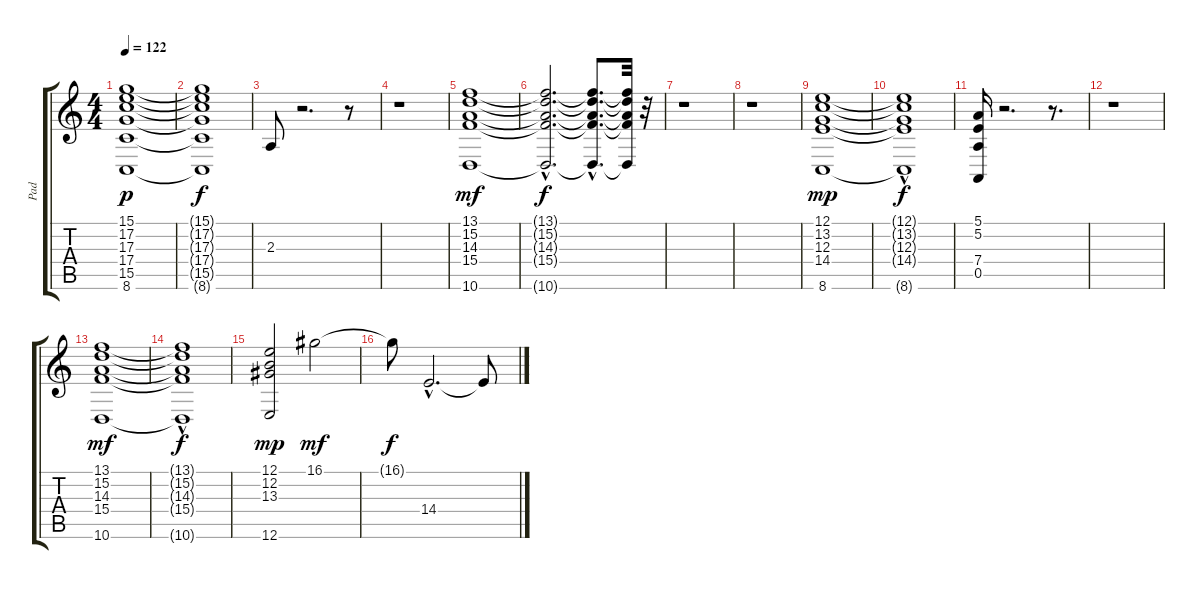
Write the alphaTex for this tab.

\track ("Pad" "Pad") {instrument pad2warm}
\staff {score tabs}
\tuning (E4 B3 G3 D3 A2 E2) {hide}
\ts (4 4)
\tempo 122
\clef g2
\ks c
(15.1 17.2 17.3 17.4 15.5 8.6).1{dy p} |
(15.1{t} 17.2{t} 17.3{t} 17.4{t} 15.5{t} 8.6{t}).1{dy f} |
2.3.8 r.2{d} r.8 |
r.1 |
(13.1 15.2 14.3 15.4 10.6).1{dy mf} |
(13.1{hac t} 15.2{hac t} 14.3{hac t} 15.4{hac t} 10.6{hac t}).2{d dy f} (13.1{hac t} 15.2{hac t} 14.3{hac t} 15.4{hac t} 10.6{hac t}).8{d} (13.1{t} 15.2{t} 14.3{t} 15.4{t} 10.6{t}).32 r.32 |
r.1 |
r.1 |
(12.1 13.2 12.3 14.4 8.6).1{dy mp} |
(12.1{t} 13.2{hac t} 12.3{hac t} 14.4{hac t} 8.6{t}).1{dy f} |
(5.1 5.2 7.4 0.5).16 r.2{d} r.8{d} |
r.1 |
(13.1 15.2 14.3 15.4 10.6).1{dy mf} |
(13.1{hac t} 15.2{hac t} 14.3{hac t} 15.4{hac t} 10.6{t}).1{dy f} |
(12.1 12.2 13.3 12.6).2{dy mp} 16.1.2{dy mf} |
16.1{t}.8{dy f} 14.4{hac}.2{d} 14.4{t}.8
